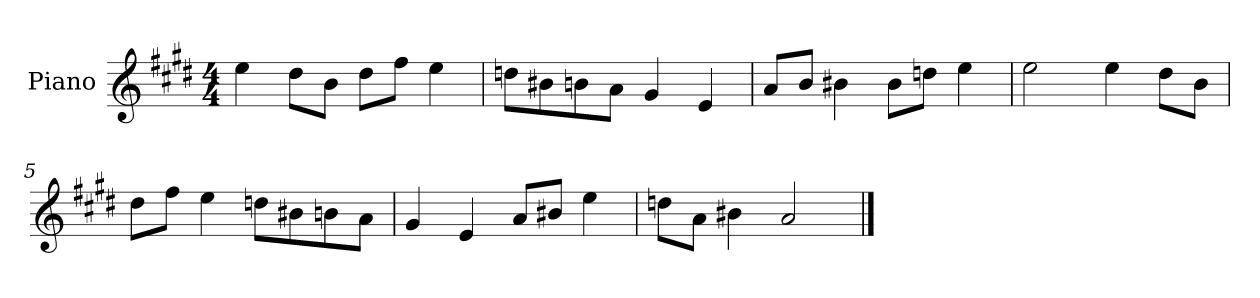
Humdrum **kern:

**kern
*part1
*staff1
*I"Piano
*I'P-no
*clefG2
*k[f#c#g#d#]
*M4/4
*MM90
=1
4ee\
8dd#\L
8b\J
8dd#\L
8ff#\J
4ee\
=2
8ddn\L
8b#X\
8bn\
8a\J
4g#/
4e/
=3
8a/L
8b/J
4b#X\
8b#\L
8ddn\J
4ee\
=4
2ee\
4ee\
8dd#\L
8b\J
=5
8dd#\L
8ff#\J
4ee\
8ddn\L
8b#X\
8bn\
8a\J
!!LO:LB:g=z
=6
4g#/
4e/
8a/L
8b#X/J
4ee\
=7
8ddn\L
8a\J
4b#X\
2a/
==
*-
